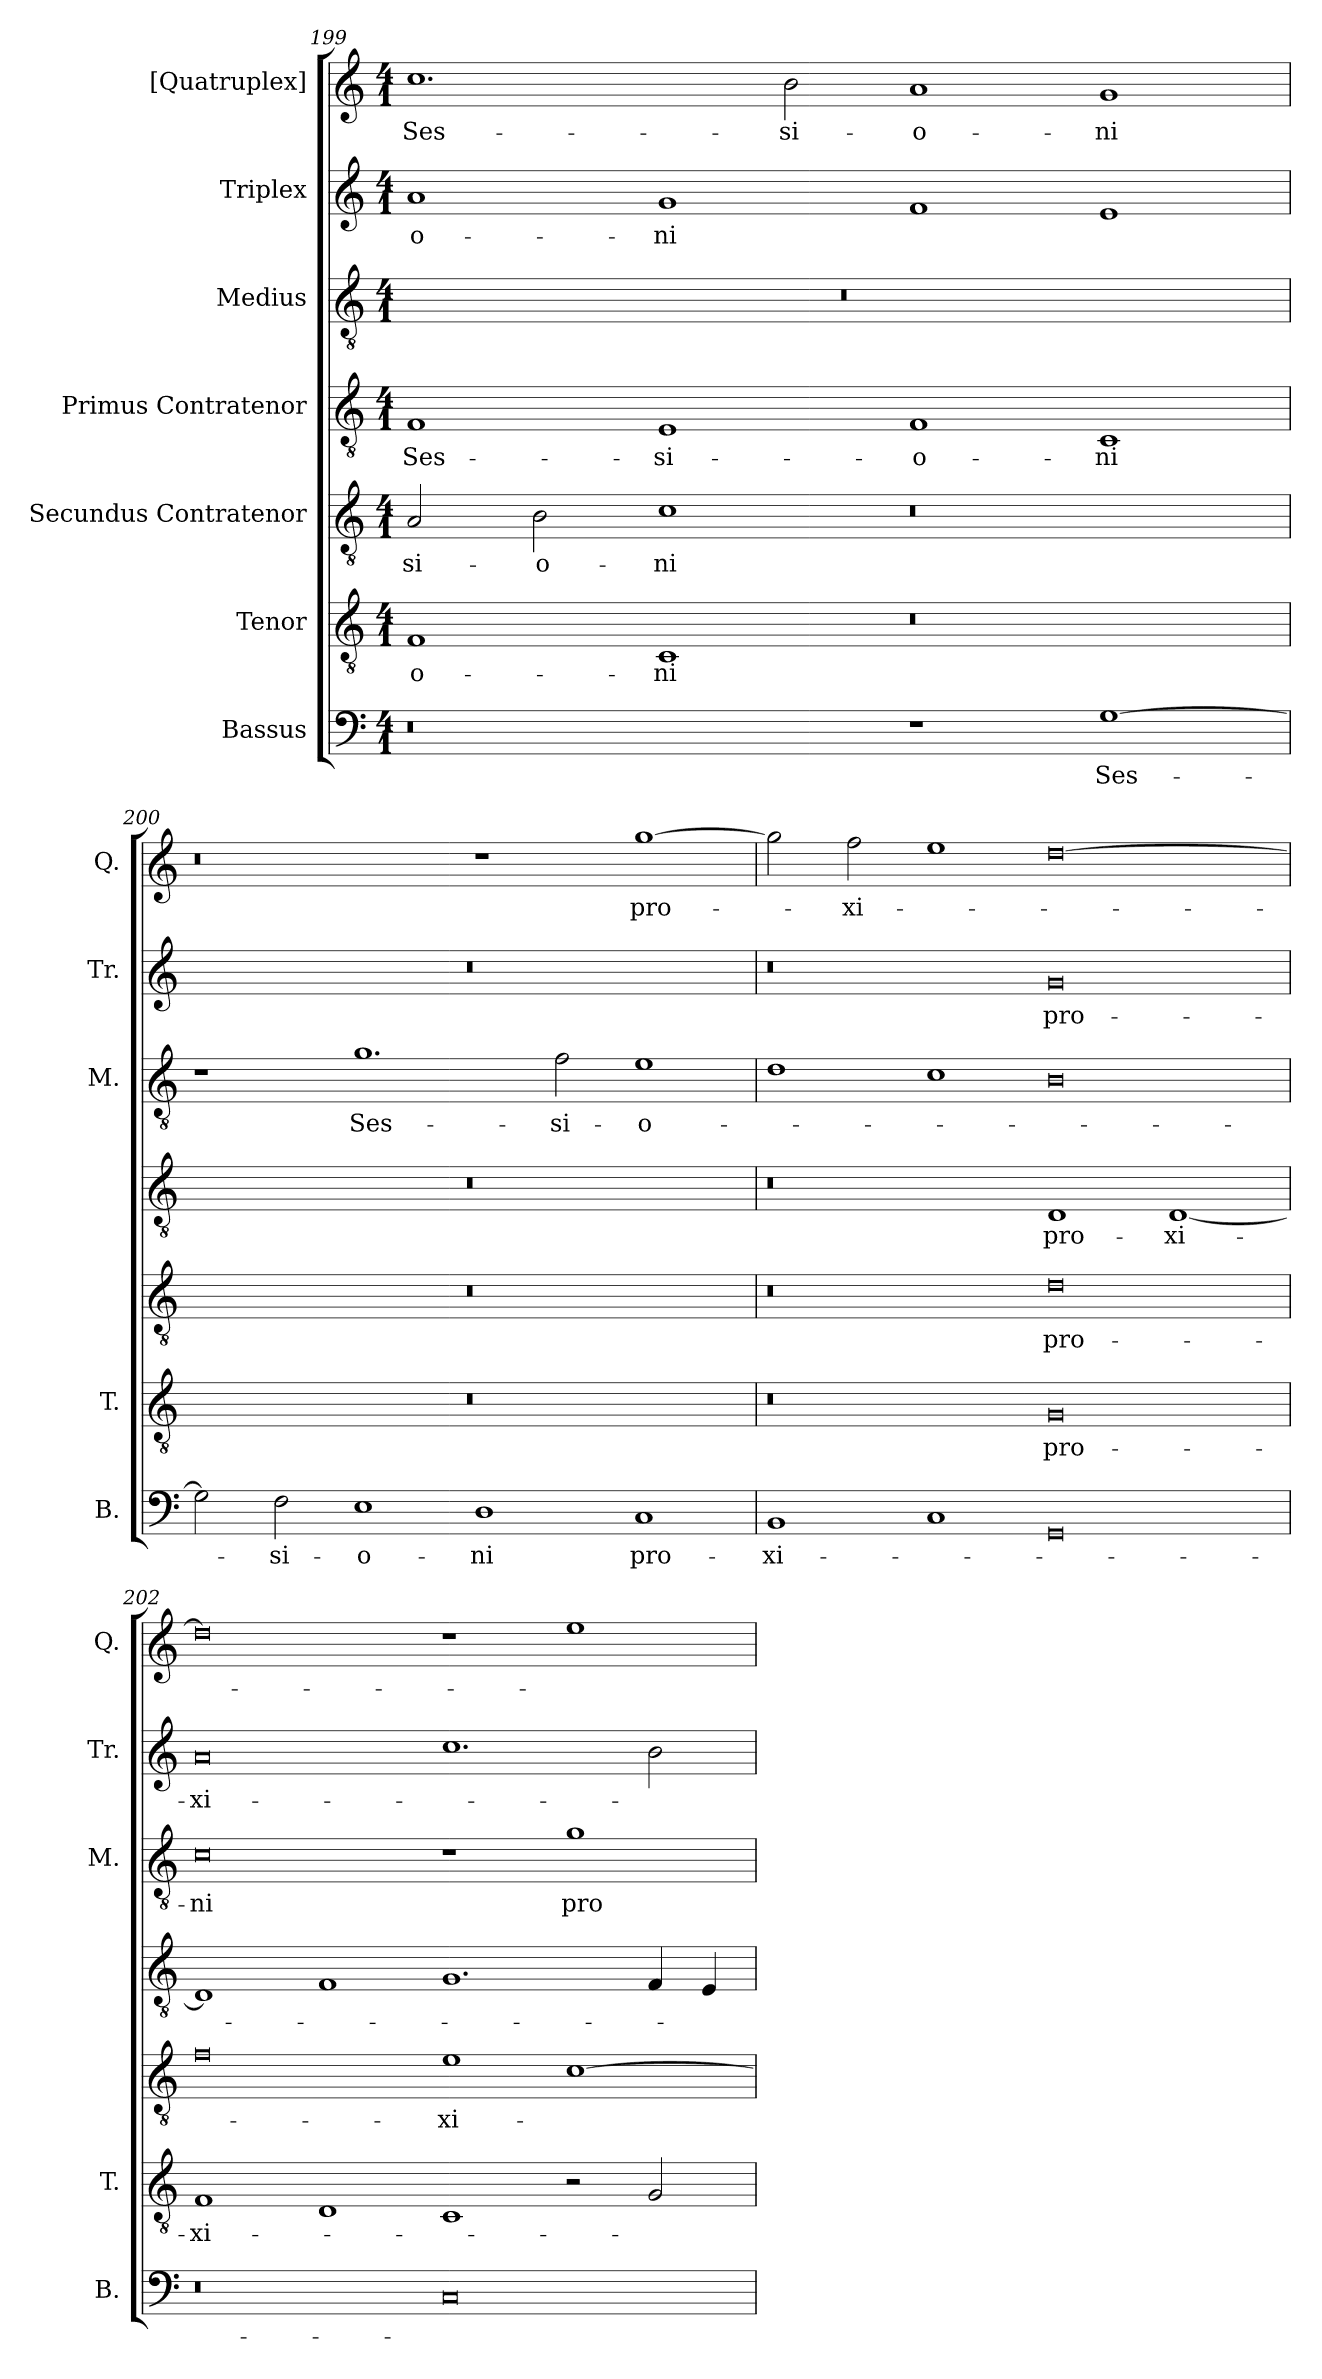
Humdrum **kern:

**kern	**text	**kern	**text	**kern	**text	**kern	**text	**kern	**text	**kern	**text	**kern	**text
*part7	*part7	*part6	*part6	*part5	*part5	*part4	*part4	*part3	*part3	*part2	*part2	*part1	*part1
*staff7	*staff7	*staff6	*staff6	*staff5	*staff5	*staff4	*staff4	*staff3	*staff3	*staff2	*staff2	*staff1	*staff1
*I"Bassus	*	*I"Tenor	*	*I"Secundus Contratenor	*	*I"Primus Contratenor	*	*I"Medius	*	*I"Triplex	*	*I"[Quatruplex]	*
*I'B.	*	*I'T.	*	*	*	*	*	*I'M.	*	*I'Tr.	*	*I'Q.	*
*clefF4	*	*clefGv2	*	*clefGv2	*	*clefGv2	*	*clefGv2	*	*clefG2	*	*clefG2	*
*	*	*ITrd7c12	*	*ITrd7c12	*	*ITrd7c12	*	*ITrd7c12	*	*	*	*	*
*k[]	*	*k[]	*	*k[]	*	*k[]	*	*k[]	*	*k[]	*	*k[]	*
*C:	*	*C:	*	*C:	*	*C:	*	*C:	*	*C:	*	*C:	*
*M4/1	*	*M4/1	*	*M4/1	*	*M4/1	*	*M4/1	*	*M4/1	*	*M4/1	*
=199	=199	=199	=199	=199	=199	=199	=199	=199	=199	=199	=199	=199	=199
!	!	!	!LO:LY:b:color=#000000	!	!	!	!	!	!	!	!	!	!
!	!	!	!	!	!LO:LY:b:color=#000000	!	!	!	!	!	!	!	!
!	!	!	!	!	!	!	!LO:LY:b:color=#000000	!LO:N:vis=1	!	!	!	!	!
!	!	!	!	!	!	!	!	!	!	!	!LO:LY:b:color=#000000	!	!
!	!	!	!	!	!	!	!	!	!	!	!	!	!LO:LY:b:color=#000000
0r	.	1FFi	-o-	2AAi/	-si-	1FFi	Ses-	00r	.	1ai	-o-	1.cci	Ses-
!	!	!	!	!	!LO:LY:b:color=#000000	!	!	!	!	!	!	!	!
.	.	.	.	2BBi\	-o-	.	.	.	.	.	.	.	.
!	!	!	!LO:LY:b:color=#000000	!	!	!	!	!	!	!	!	!	!
!	!	!	!	!	!LO:LY:b:color=#000000	!	!	!	!	!	!	!	!
!	!	!	!	!	!	!	!LO:LY:b:color=#000000	!	!	!	!	!	!
!	!	!	!	!	!	!	!	!	!	!	!LO:LY:b:color=#000000	!	!
.	.	1CCi	-ni	1Ci	-ni	1EEi	-si-	.	.	1gi	-ni	.	.
!	!	!	!	!	!	!	!	!	!	!	!	!	!LO:LY:b:color=#000000
.	.	.	.	.	.	.	.	.	.	.	.	2bi\	-si-
!	!	!	!	!	!	!	!LO:LY:b:color=#000000	!	!	!	!	!	!
!	!	!	!	!	!	!	!	!	!	!	!	!	!LO:LY:b:color=#000000
1r	.	0r	.	0r	.	1FFi	-o-	.	.	1fi	.	1ai	-o-
!	!LO:LY:b:color=#000000	!	!	!	!	!	!	!	!	!	!	!	!
!	!	!	!	!	!	!	!LO:LY:b:color=#000000	!	!	!	!	!	!
!	!	!	!	!	!	!	!	!	!	!	!	!	!LO:LY:b:color=#000000
[>1Gi	Ses-	.	.	.	.	1CCi	-ni	.	.	1ei	.	1gi	-ni
=200`	=200`	=200`	=200`	=200`	=200`	=200`	=200`	=200`	=200`	=200`	=200`	=200`	=200`
!	!	!LO:N:vis=1	!	!LO:N:vis=1	!	!LO:N:vis=1	!	!	!	!LO:N:vis=1	!	!	!
2Gi\]	.	00r	.	00r	.	00r	.	1r	.	00r	.	0r	.
!	!LO:LY:b:color=#000000	!	!	!	!	!	!	!	!	!	!	!	!
2Fi\	-si-	.	.	.	.	.	.	.	.	.	.	.	.
!	!LO:LY:b:color=#000000	!	!	!	!	!	!	!	!	!	!	!	!
!	!	!	!	!	!	!	!	!	!LO:LY:b:color=#000000	!	!	!	!
1Ei	-o-	.	.	.	.	.	.	1.Gi	Ses-	.	.	.	.
!	!LO:LY:b:color=#000000	!	!	!	!	!	!	!	!	!	!	!	!
1Di	-ni	.	.	.	.	.	.	.	.	.	.	1r	.
!	!	!	!	!	!	!	!	!	!LO:LY:b:color=#000000	!	!	!	!
.	.	.	.	.	.	.	.	2Fi\	-si-	.	.	.	.
!	!LO:LY:b:color=#000000	!	!	!	!	!	!	!	!	!	!	!	!
!	!	!	!	!	!	!	!	!	!LO:LY:b:color=#000000	!	!	!	!
!	!	!	!	!	!	!	!	!	!	!	!	!	!LO:LY:b:color=#000000
1Ci	pro-	.	.	.	.	.	.	1Ei	-o-	.	.	[>1ggi	pro-
!!LO:LB:g=z
=201`	=201`	=201`	=201`	=201`	=201`	=201`	=201`	=201`	=201`	=201`	=201`	=201`	=201`
!	!LO:LY:b:color=#000000	!	!	!	!	!	!	!	!	!	!	!	!
1BBi	-xi-	0r	.	0r	.	0r	.	1Di	.	0r	.	2ggi\]	.
!	!	!	!	!	!	!	!	!	!	!	!	!	!LO:LY:b:color=#000000
.	.	.	.	.	.	.	.	.	.	.	.	2ffi\	-xi-
1Ci	.	.	.	.	.	.	.	1Ci	.	.	.	1eei	.
!	!	!	!LO:LY:b:color=#000000	!	!	!	!	!	!	!	!	!	!
!	!	!	!	!	!LO:LY:b:color=#000000	!	!	!	!	!	!	!	!
!	!	!	!	!	!	!	!LO:LY:b:color=#000000	!	!	!	!	!	!
!	!	!	!	!	!	!	!	!	!	!	!LO:LY:b:color=#000000	!	!
0GGi	.	0GGi	pro-	0Di	pro-	1DDi	pro-	0BBi	.	0gi	pro-	[>0ddi	.
!	!	!	!	!	!	!	!LO:LY:b:color=#000000	!	!	!	!	!	!
.	.	.	.	.	.	[<1DDi	-xi-	.	.	.	.	.	.
=202`	=202`	=202`	=202`	=202`	=202`	=202`	=202`	=202`	=202`	=202`	=202`	=202`	=202`
!	!	!	!LO:LY:b:color=#000000	!	!	!	!	!	!	!	!	!	!
!	!	!	!	!	!	!	!	!	!LO:LY:b:color=#000000	!	!	!	!
!	!	!	!	!	!	!	!	!	!	!	!LO:LY:b:color=#000000	!	!
0r	.	1FFi	-xi-	0Fi	.	1DDi]	.	0Ci	-ni	0ai	-xi-	0ddi]	.
.	.	1DDi	.	.	.	1FFi	.	.	.	.	.	.	.
!	!	!	!	!	!LO:LY:b:color=#000000	!	!	!	!	!	!	!	!
0Ci	.	1CCi	.	1Ei	-xi-	1.GGi	.	1r	.	1.cci	.	1r	.
!	!	!	!	!	!	!	!	!	!LO:LY:b:color=#000000	!	!	!	!
.	.	2r	.	[>1Ci	.	.	.	1Gi	pro-	.	.	1eei	.
.	.	2GGi/	.	.	.	4FFi/	.	.	.	2bi\	.	.	.
.	.	.	.	.	.	4EEi/	.	.	.	.	.	.	.
=`	=`	=`	=`	=`	=`	=`	=`	=`	=`	=`	=`	=`	=`
*-	*-	*-	*-	*-	*-	*-	*-	*-	*-	*-	*-	*-	*-
